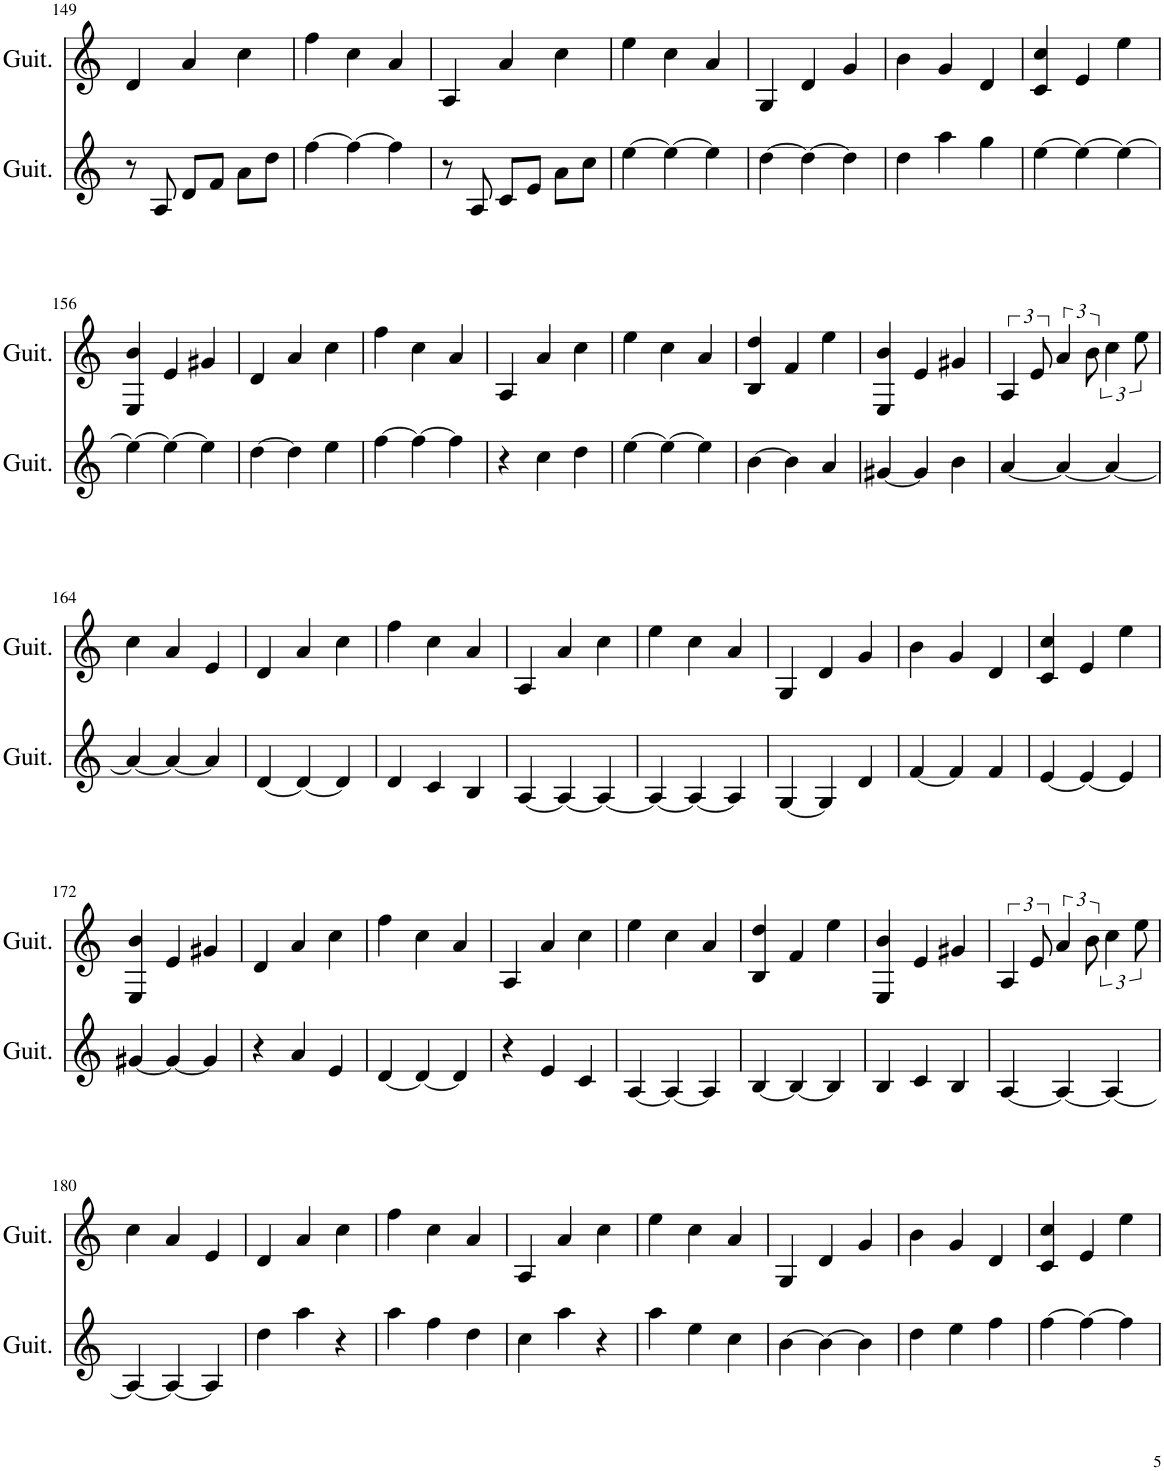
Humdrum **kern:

**kern	**kern
*part2	*part1
*staff2	*staff1
*I"Guitar	*I"Guitar
*I'Guit.	*I'Guit.
!!LO:PB:g=z
*clefG2	*clefG2
*Trd7c12	*Trd7c12
*k[]	*k[]
*M3/4	*M3/4
=149	=149
8r	4d/
8A/	.
8d/L	4a/
8f/J	.
8a\L	4cc\
8dd\J	.
=150	=150
[4ff\	4ff\
4ff\_	4cc\
4ff\]	4a/
=151	=151
8r	4A/
8A/	.
8c/L	4a/
8e/J	.
8a\L	4cc\
8cc\J	.
=152	=152
[4ee\	4ee\
4ee\_	4cc\
4ee\]	4a/
=153	=153
[4dd\	4G/
4dd\_	4d/
4dd\]	4g/
=154	=154
4dd\	4b\
4aa\	4g/
4gg\	4d/
=155	=155
[4ee\	4c/ 4cc/
4ee\_	4e/
4ee\_	4ee\
!!LO:LB:g=z
=156	=156
4ee\_	4E/ 4b/
4ee\_	4e/
4ee\]	4g#X/
=157	=157
[4dd\	4d/
4dd\]	4a/
4ee\	4cc\
=158	=158
[4ff\	4ff\
4ff\_	4cc\
4ff\]	4a/
=159	=159
4r	4A/
4cc\	4a/
4dd\	4cc\
=160	=160
[4ee\	4ee\
4ee\_	4cc\
4ee\]	4a/
=161	=161
[4b\	4B/ 4dd/
4b\]	4f/
4a/	4ee\
=162	=162
[4g#X/	4E/ 4b/
4g#/]	4e/
4b\	4g#X/
=163	=163
[4a/	6A/
.	12e/
4a/_	6a/
.	12b\
4a/_	6cc\
.	12ee\
!!LO:LB:g=z
=164	=164
4a/_	4cc\
4a/_	4a/
4a/]	4e/
=165	=165
[4d/	4d/
4d/_	4a/
4d/]	4cc\
=166	=166
4d/	4ff\
4c/	4cc\
4B/	4a/
=167	=167
[4A/	4A/
4A/_	4a/
4A/_	4cc\
=168	=168
4A/_	4ee\
4A/_	4cc\
4A/]	4a/
=169	=169
[4G/	4G/
4G/]	4d/
4d/	4g/
=170	=170
[4f/	4b\
4f/]	4g/
4f/	4d/
=171	=171
[4e/	4c/ 4cc/
4e/_	4e/
4e/]	4ee\
!!LO:LB:g=z
=172	=172
[4g#X/	4E/ 4b/
4g#/_	4e/
4g#/]	4g#X/
=173	=173
4r	4d/
4a/	4a/
4e/	4cc\
=174	=174
[4d/	4ff\
4d/_	4cc\
4d/]	4a/
=175	=175
4r	4A/
4e/	4a/
4c/	4cc\
=176	=176
[4A/	4ee\
4A/_	4cc\
4A/]	4a/
=177	=177
[4B/	4B/ 4dd/
4B/_	4f/
4B/]	4ee\
=178	=178
4B/	4E/ 4b/
4c/	4e/
4B/	4g#X/
=179	=179
[4A/	6A/
.	12e/
4A/_	6a/
.	12b\
4A/_	6cc\
.	12ee\
!!LO:LB:g=z
=180	=180
4A/_	4cc\
4A/_	4a/
4A/]	4e/
=181	=181
4dd\	4d/
4aa\	4a/
4r	4cc\
=182	=182
4aa\	4ff\
4ff\	4cc\
4dd\	4a/
=183	=183
4cc\	4A/
4aa\	4a/
4r	4cc\
=184	=184
4aa\	4ee\
4ee\	4cc\
4cc\	4a/
=185	=185
[4b\	4G/
4b\_	4d/
4b\]	4g/
=186	=186
4dd\	4b\
4ee\	4g/
4ff\	4d/
=187	=187
[4ff\	4c/ 4cc/
4ff\_	4e/
4ff\]	4ee\
=	=
*-	*-
